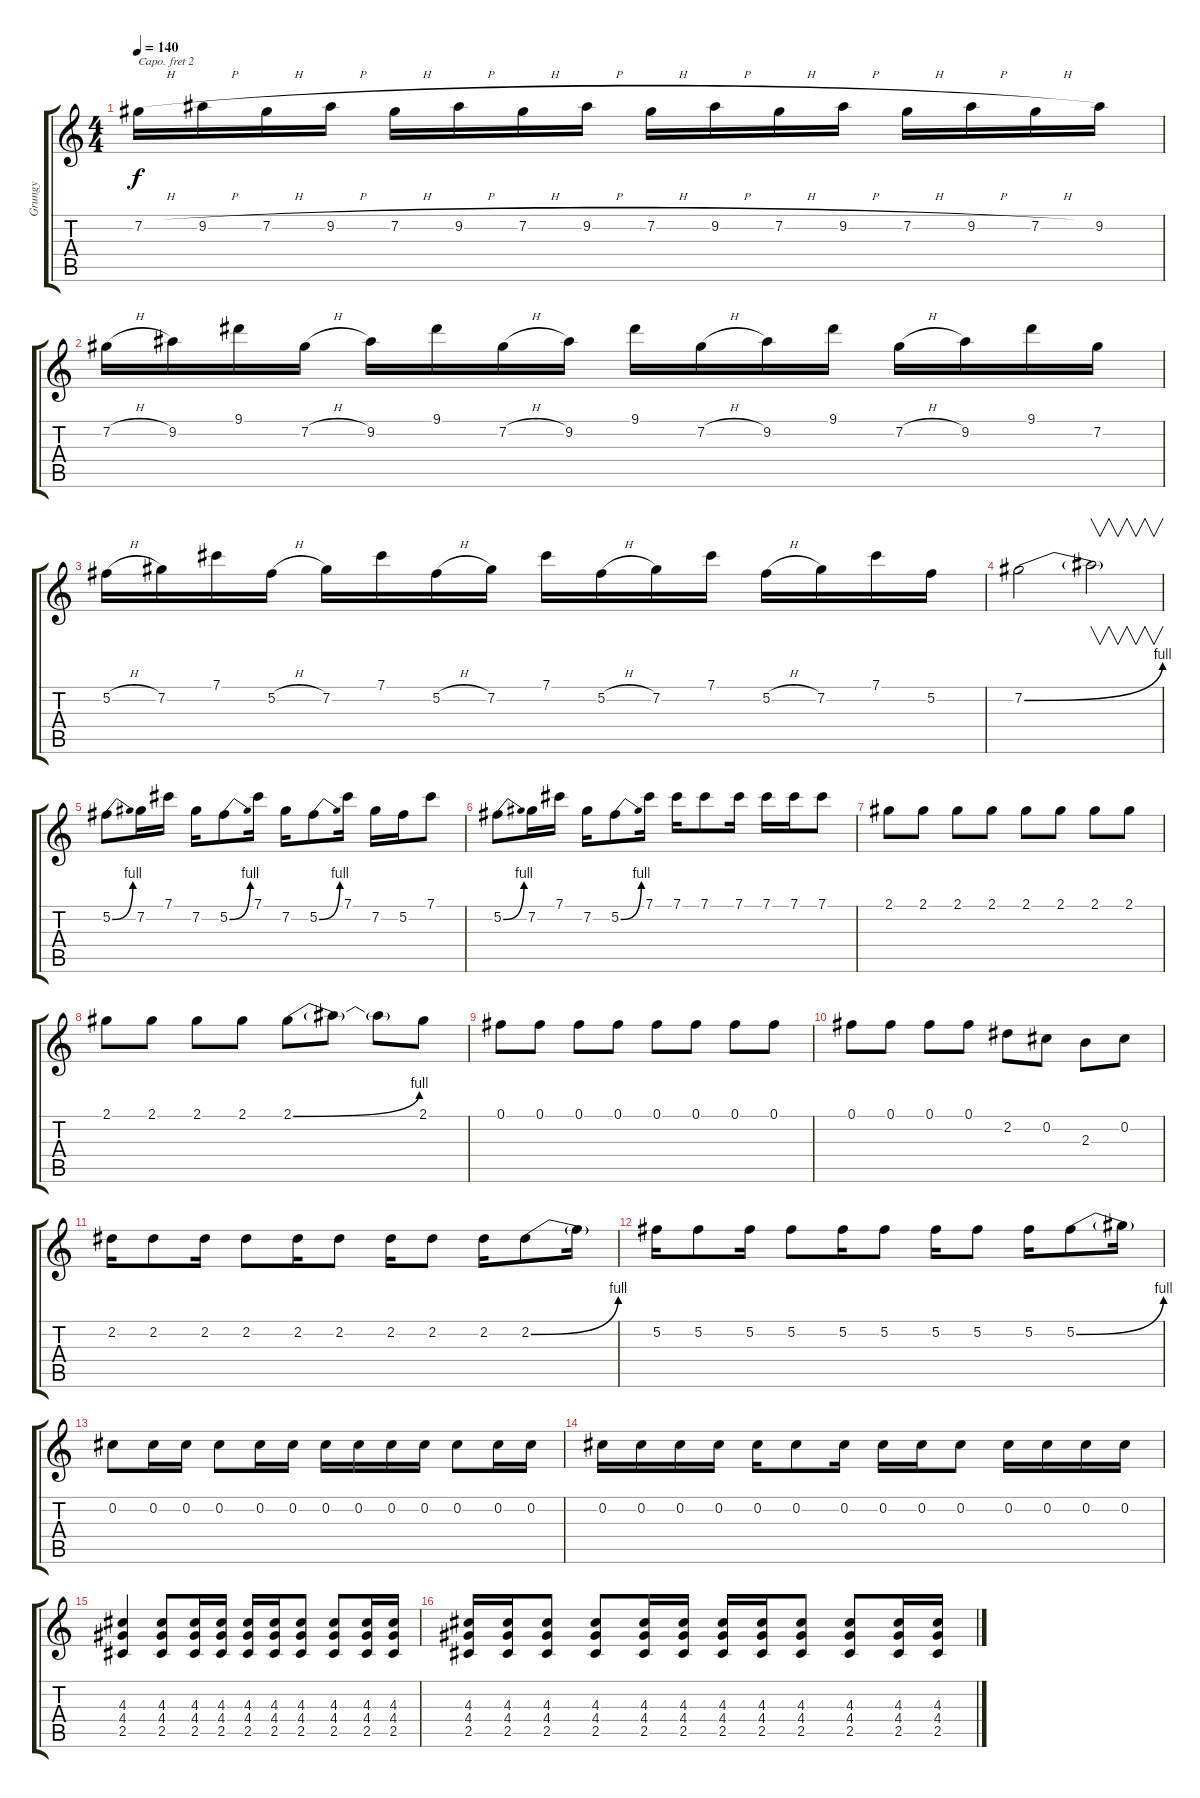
\track ("Grungy" "Grungy") {instrument electricguitarclean}
\staff {score tabs}
\capo 2
\tuning (E4 B3 G3 D3 A2 E2) {hide}
\ts (4 4)
\tempo 140
\clef g2
\ks c
7.2{h}.16{dy f} 9.2{h}.16 7.2{h}.16 9.2{h}.16 7.2{h}.16 9.2{h}.16 7.2{h}.16 9.2{h}.16 7.2{h}.16 9.2{h}.16 7.2{h}.16 9.2{h}.16 7.2{h}.16 9.2{h}.16 7.2{h}.16 9.2.16 |
7.2{h}.16 9.2.16 9.1.16 7.2{h}.16 9.2.16 9.1.16 7.2{h}.16 9.2.16 9.1.16 7.2{h}.16 9.2.16 9.1.16 7.2{h}.16 9.2.16 9.1.16 7.2.16 |
5.2{h}.16 7.2.16 7.1.16 5.2{h}.16 7.2.16 7.1.16 5.2{h}.16 7.2.16 7.1.16 5.2{h}.16 7.2.16 7.1.16 5.2{h}.16 7.2.16 7.1.16 5.2.16 |
7.2{be (bend 0 0 60 4)}.2 7.2{t}.2{v} |
5.2{be (bend 0 0 60 4)}.8 7.2.16 7.1.16 7.2.16 5.2{be (bend 0 0 60 4)}.8 7.1.16 7.2.16 5.2{be (bend 0 0 60 4)}.8 7.1.16 7.2.16 5.2.16 7.1.8 |
5.2{be (bend 0 0 60 4)}.8 7.2.16 7.1.16 7.2.16 5.2{be (bend 0 0 60 4)}.8 7.1.16 7.1.16 7.1.8 7.1.16 7.1.16 7.1.16 7.1.8 |
2.1.8{instrument overdrivenguitar} 2.1.8 2.1.8 2.1.8 2.1.8 2.1.8 2.1.8 2.1.8 |
2.1.8 2.1.8 2.1.8 2.1.8 2.1{be (bend 0 0 60 4)}.8 2.1{t}.8 2.1{t}.8 2.1.8 |
0.1.8 0.1.8 0.1.8 0.1.8 0.1.8 0.1.8 0.1.8 0.1.8 |
0.1.8 0.1.8 0.1.8 0.1.8 2.2.8 0.2.8 2.3.8 0.2.8 |
2.2.16 2.2.8 2.2.16 2.2.8 2.2.16 2.2.8 2.2.16 2.2.8 2.2.16 2.2{be (bend 0 0 60 4)}.8 2.2{t}.16 |
5.2.16 5.2.8 5.2.16 5.2.8 5.2.16 5.2.8 5.2.16 5.2.8 5.2.16 5.2{be (bend 0 0 60 4)}.8 5.2{t}.16 |
0.2.8 0.2.16 0.2.16 0.2.8 0.2.16 0.2.16 0.2.16 0.2.16 0.2.16 0.2.16 0.2.8 0.2.16 0.2.16 |
0.2.16 0.2.16 0.2.16 0.2.16 0.2.16 0.2.8 0.2.16 0.2.16 0.2.16 0.2.8 0.2.16 0.2.16 0.2.16 0.2.16 |
(4.3 4.4 2.5).4{instrument overdrivenguitar} (4.3 4.4 2.5).8 (4.3 4.4 2.5).16 (4.3 4.4 2.5).16 (4.3 4.4 2.5).16 (4.3 4.4 2.5).16 (4.3 4.4 2.5).8 (4.3 4.4 2.5).8 (4.3 4.4 2.5).16 (4.3 4.4 2.5).16 |
(4.3 4.4 2.5).16 (4.3 4.4 2.5).16 (4.3 4.4 2.5).8 (4.3 4.4 2.5).8 (4.3 4.4 2.5).16 (4.3 4.4 2.5).16 (4.3 4.4 2.5).16 (4.3 4.4 2.5).16 (4.3 4.4 2.5).8 (4.3 4.4 2.5).8 (4.3 4.4 2.5).16 (4.3 4.4 2.5).16
